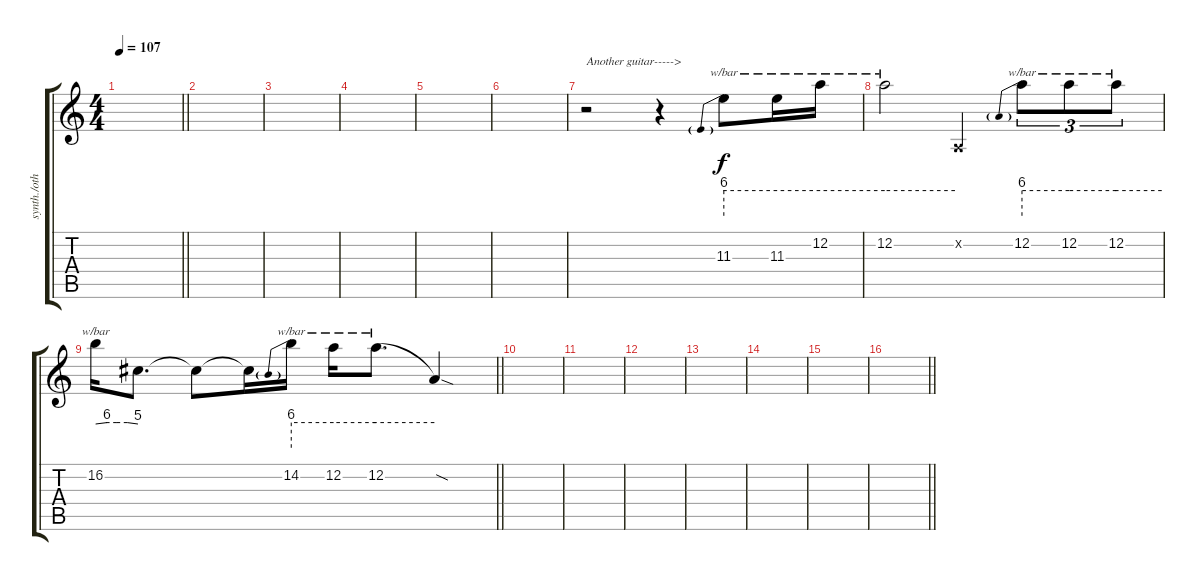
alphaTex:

\track ("synth./other" "synth./oth") {instrument vibraphone}
\staff {score tabs}
\tuning (D4 A3 F3 C3 G2 D2) {hide}
\ts (4 4)
\tempo 107
\clef g2
\barLineRight lightlight
\ks c
|
|
|
|
|
|
r.2{txt "Another guitar----->"} r.4 11.3.8{tbe (predive default 0 24 60 24) balance 0 instrument distortionguitar} 11.3.16{tbe (hold default 0 24 60 24)} 12.2.16{tbe (hold default 0 24 60 24)} |
12.2.2{tbe (hold default 0 24 60 24)} 0.2{x}.4 12.2.8{tu (3 2) tbe (predive default 0 24 60 24)} 12.2.8{tu (3 2) tbe (hold default 0 24 60 24)} 12.2.8{tu (3 2) tbe (hold default 0 24 60 24)} |
\barLineRight lightlight
16.2.16{tbe (custom default 0 20 16 24 30 24 45 24 60 20)} 16.2{t}.8{d} 16.2{t}.8 16.2{t}.16 14.2.16{tbe (predive default 0 24 60 24)} 12.2.16{tbe (hold default 0 24 60 24)} 12.2.8{d tbe (hold default 0 24 60 24)} 12.2{sod t}.4 |
|
|
|
|
|
|
\barLineRight lightlight
